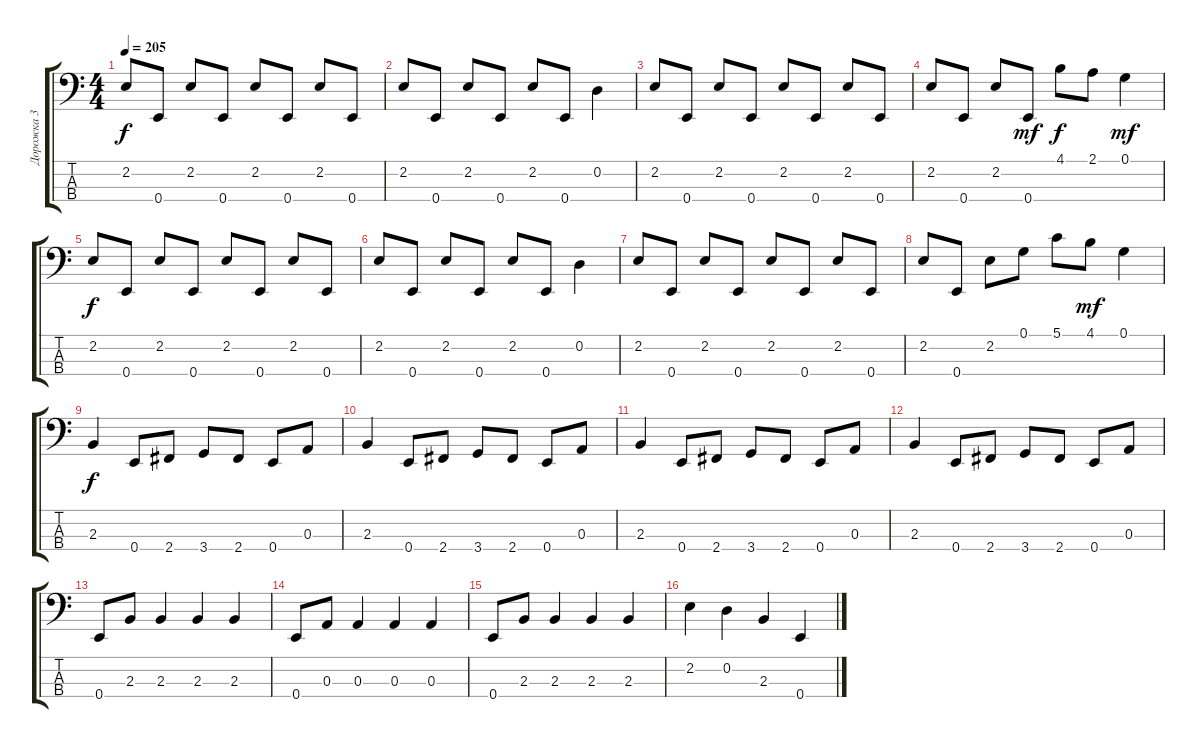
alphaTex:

\track ("Дорожка 3" "Дорожка 3") {instrument electricbassfinger}
\staff {score tabs}
\tuning (G2 D2 A1 E1) {hide}
\ts (4 4)
\tempo 205
\clef f4
\ks c
2.2.8{dy f} 0.4.8 2.2.8 0.4.8 2.2.8 0.4.8 2.2.8 0.4.8 |
2.2.8 0.4.8 2.2.8 0.4.8 2.2.8 0.4.8 0.2.4 |
2.2.8 0.4.8 2.2.8 0.4.8 2.2.8 0.4.8 2.2.8 0.4.8 |
2.2.8 0.4.8 2.2.8 0.4.8{dy mf} 4.1.8{dy f} 2.1.8 0.1.4{dy mf} |
2.2.8{dy f} 0.4.8 2.2.8 0.4.8 2.2.8 0.4.8 2.2.8 0.4.8 |
2.2.8 0.4.8 2.2.8 0.4.8 2.2.8 0.4.8 0.2.4 |
2.2.8 0.4.8 2.2.8 0.4.8 2.2.8 0.4.8 2.2.8 0.4.8 |
2.2.8 0.4.8 2.2.8 0.1.8 5.1.8 4.1.8{dy mf} 0.1.4 |
2.3.4{dy f} 0.4.8 2.4.8 3.4.8 2.4.8 0.4.8 0.3.8 |
2.3.4 0.4.8 2.4.8 3.4.8 2.4.8 0.4.8 0.3.8 |
2.3.4 0.4.8 2.4.8 3.4.8 2.4.8 0.4.8 0.3.8 |
2.3.4 0.4.8 2.4.8 3.4.8 2.4.8 0.4.8 0.3.8 |
0.4.8 2.3.8 2.3.4 2.3.4 2.3.4 |
0.4.8 0.3.8 0.3.4 0.3.4 0.3.4 |
0.4.8 2.3.8 2.3.4 2.3.4 2.3.4 |
2.2.4 0.2.4 2.3.4 0.4.4
